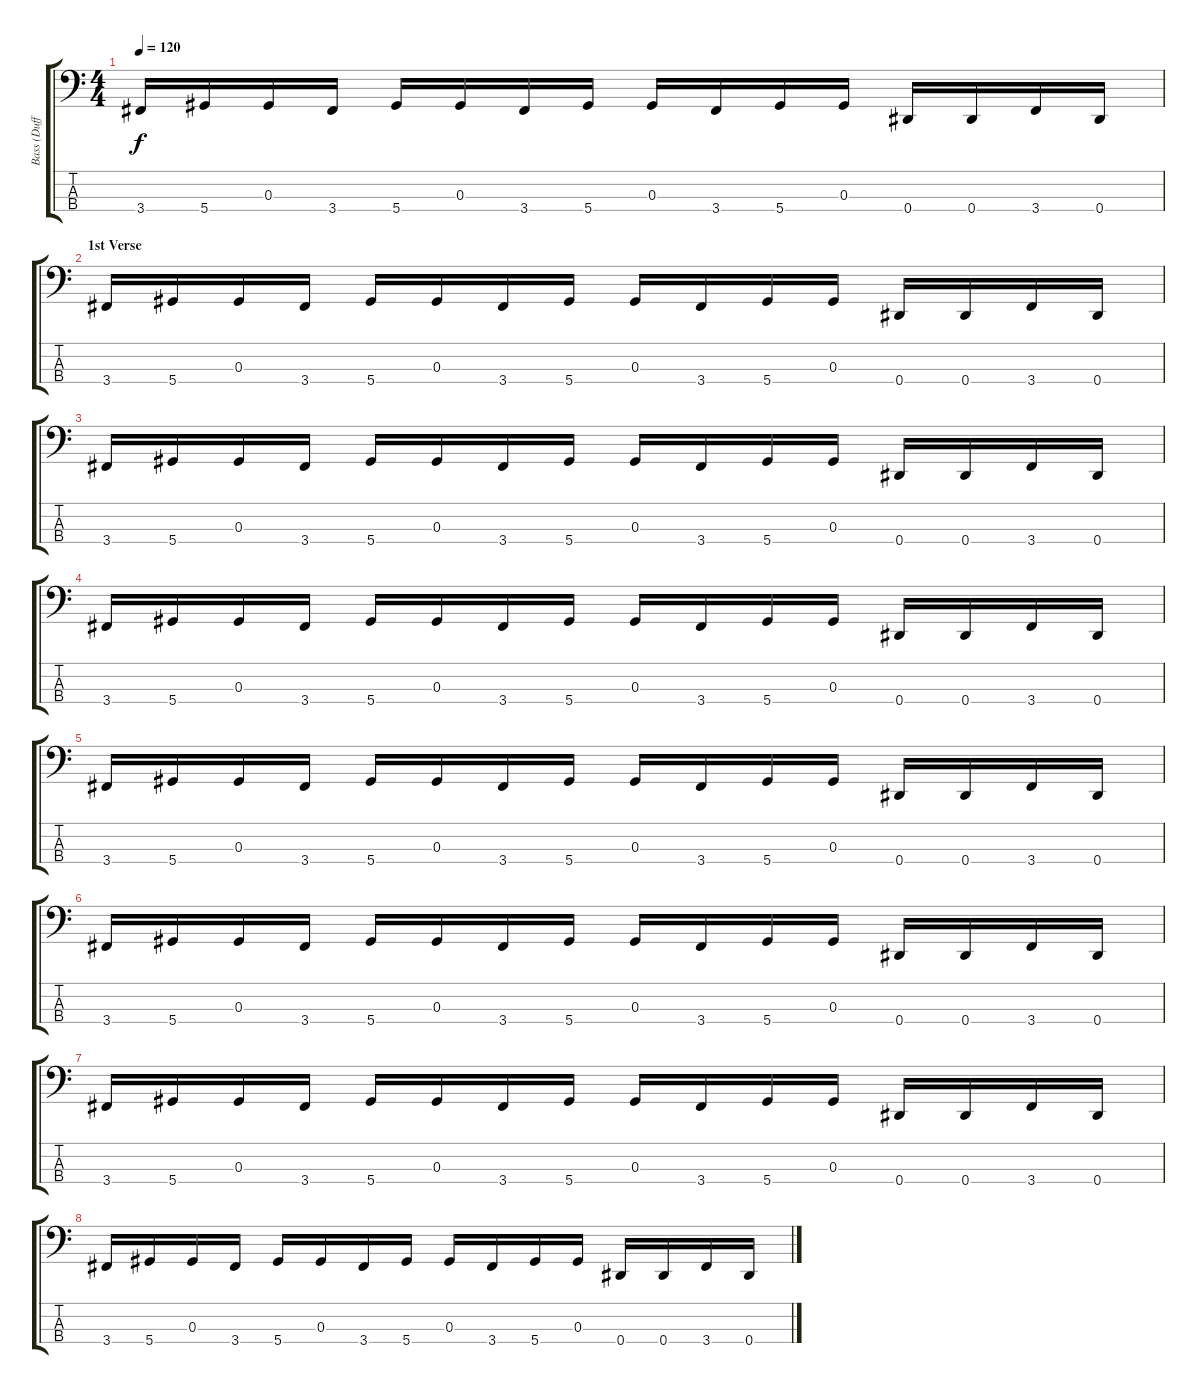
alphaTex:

\track ("Bass (Duff)" "Bass (Duff") {instrument electricbasspick}
\staff {score tabs}
\tuning (Gb2 Db2 Ab1 Eb1) {hide}
\ts (4 4)
\tempo 120
\clef f4
\ks c
3.4.16{dy f} 5.4.16 0.3.16 3.4.16 5.4.16 0.3.16 3.4.16 5.4.16 0.3.16 3.4.16 5.4.16 0.3.16 0.4.16 0.4.16 3.4.16 0.4.16 |
\section ("" "1st Verse")
3.4.16 5.4.16 0.3.16 3.4.16 5.4.16 0.3.16 3.4.16 5.4.16 0.3.16 3.4.16 5.4.16 0.3.16 0.4.16 0.4.16 3.4.16 0.4.16 |
3.4.16 5.4.16 0.3.16 3.4.16 5.4.16 0.3.16 3.4.16 5.4.16 0.3.16 3.4.16 5.4.16 0.3.16 0.4.16 0.4.16 3.4.16 0.4.16 |
3.4.16 5.4.16 0.3.16 3.4.16 5.4.16 0.3.16 3.4.16 5.4.16 0.3.16 3.4.16 5.4.16 0.3.16 0.4.16 0.4.16 3.4.16 0.4.16 |
3.4.16 5.4.16 0.3.16 3.4.16 5.4.16 0.3.16 3.4.16 5.4.16 0.3.16 3.4.16 5.4.16 0.3.16 0.4.16 0.4.16 3.4.16 0.4.16 |
3.4.16 5.4.16 0.3.16 3.4.16 5.4.16 0.3.16 3.4.16 5.4.16 0.3.16 3.4.16 5.4.16 0.3.16 0.4.16 0.4.16 3.4.16 0.4.16 |
3.4.16 5.4.16 0.3.16 3.4.16 5.4.16 0.3.16 3.4.16 5.4.16 0.3.16 3.4.16 5.4.16 0.3.16 0.4.16 0.4.16 3.4.16 0.4.16 |
3.4.16 5.4.16 0.3.16 3.4.16 5.4.16 0.3.16 3.4.16 5.4.16 0.3.16 3.4.16 5.4.16 0.3.16 0.4.16 0.4.16 3.4.16 0.4.16
